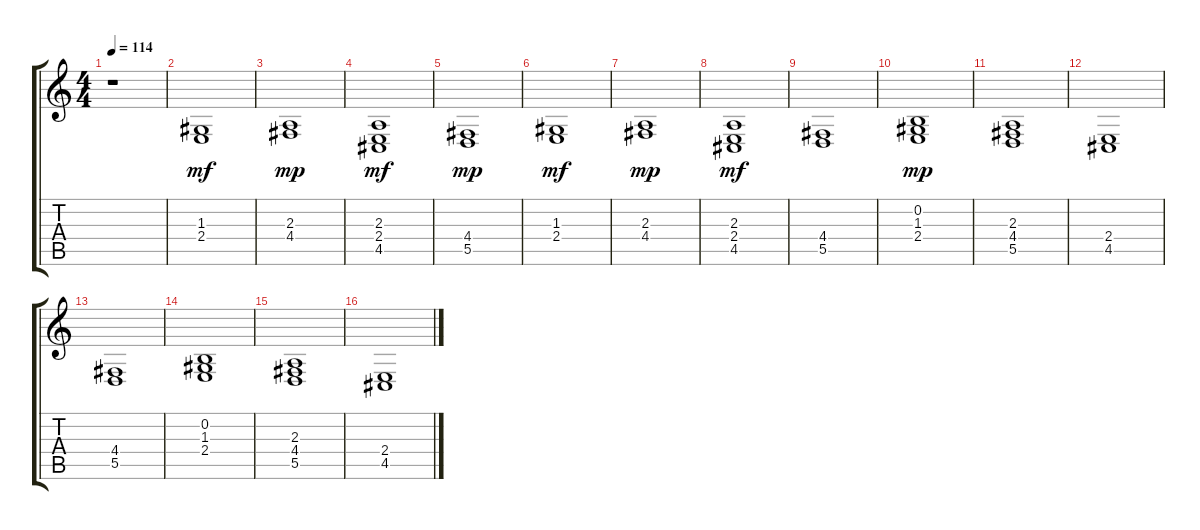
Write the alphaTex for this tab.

\track "" {instrument stringensemble2}
\staff {score tabs}
\tuning (E4 B3 G3 D3 A2 E2) {hide}
\ts (4 4)
\tempo 114
\clef g2
\ks c
r.1{dy mf} |
(1.3 2.4).1 |
(2.3 4.4).1{dy mp} |
(2.3 2.4 4.5).1{dy mf} |
(4.4 5.5).1{dy mp} |
(1.3 2.4).1{dy mf} |
(2.3 4.4).1{dy mp} |
(2.3 2.4 4.5).1{dy mf} |
(4.4 5.5).1 |
(0.2 1.3 2.4).1{dy mp} |
(2.3 4.4 5.5).1 |
(2.4 4.5).1 |
(4.4 5.5).1 |
(0.2 1.3 2.4).1 |
(2.3 4.4 5.5).1 |
(2.4 4.5).1
